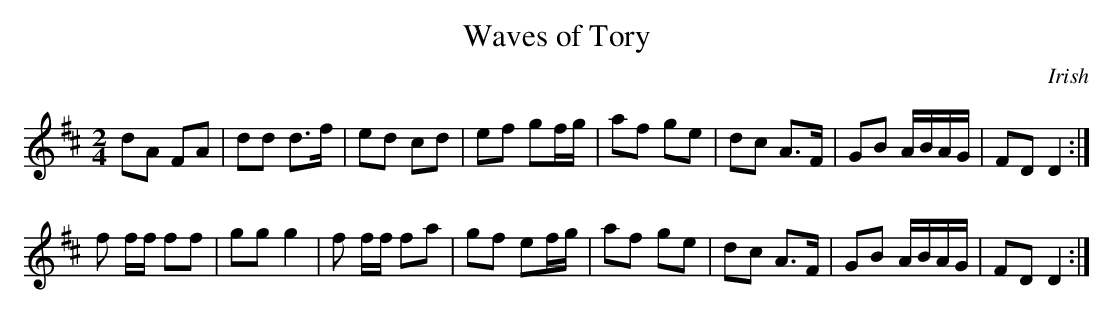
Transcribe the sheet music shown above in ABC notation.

X:1
T:Waves of Tory
M:2/4
K:D
dA FA | dd d>f | ed cd | ef gf/g/ | af ge | dc A>F | GB A/B/A/G/ | FD D2 :|
f f/f/ ff | gg g2 | f f/f/ fa | gf ef/g/ | af ge | dc A>F | GB A/B/A/G/ | FD D2 :|
